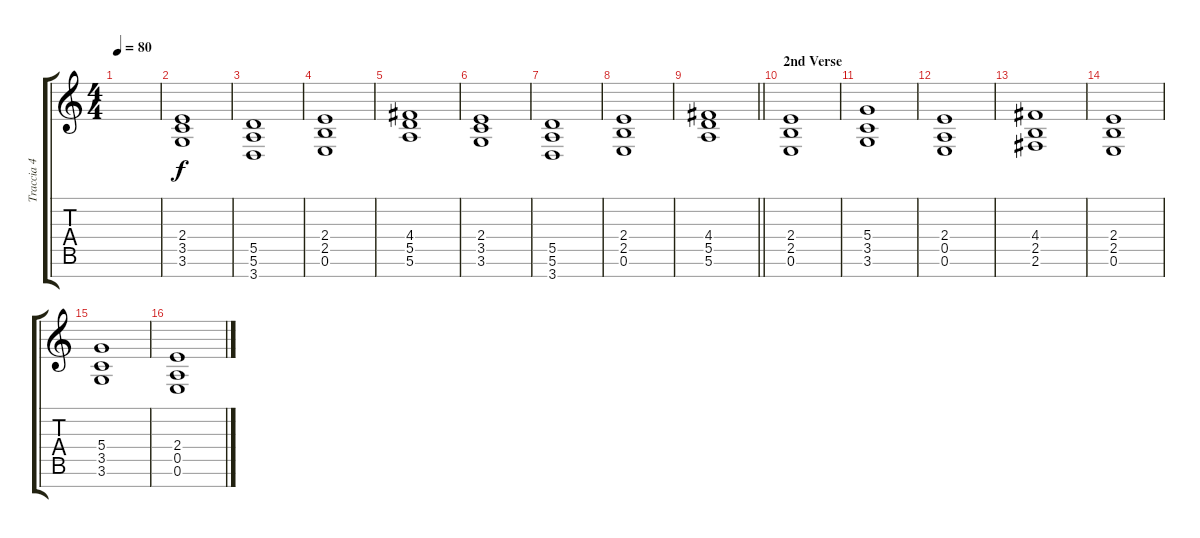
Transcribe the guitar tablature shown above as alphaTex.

\track ("Traccia 4" "Traccia 4") {instrument distortionguitar}
\staff {score tabs}
\tuning (E4 B3 G3 D3 A2 E2 B1) {hide}
\ts (4 4)
\tempo 80
\clef g2
\ks c
|
(2.4 3.5 3.6).1 |
(5.5 5.6 3.7).1 |
(2.4 2.5 0.6).1 |
(4.4 5.5 5.6).1 |
(2.4 3.5 3.6).1 |
(5.5 5.6 3.7).1 |
(2.4 2.5 0.6).1 |
\barLineRight lightlight
(4.4 5.5 5.6).1 |
\section ("" "2nd Verse")
(2.4 2.5 0.6).1 |
(5.4 3.5 3.6).1 |
(2.4 0.5 0.6).1 |
(4.4 2.5 2.6).1 |
(2.4 2.5 0.6).1 |
(5.4 3.5 3.6).1 |
(2.4 0.5 0.6).1
